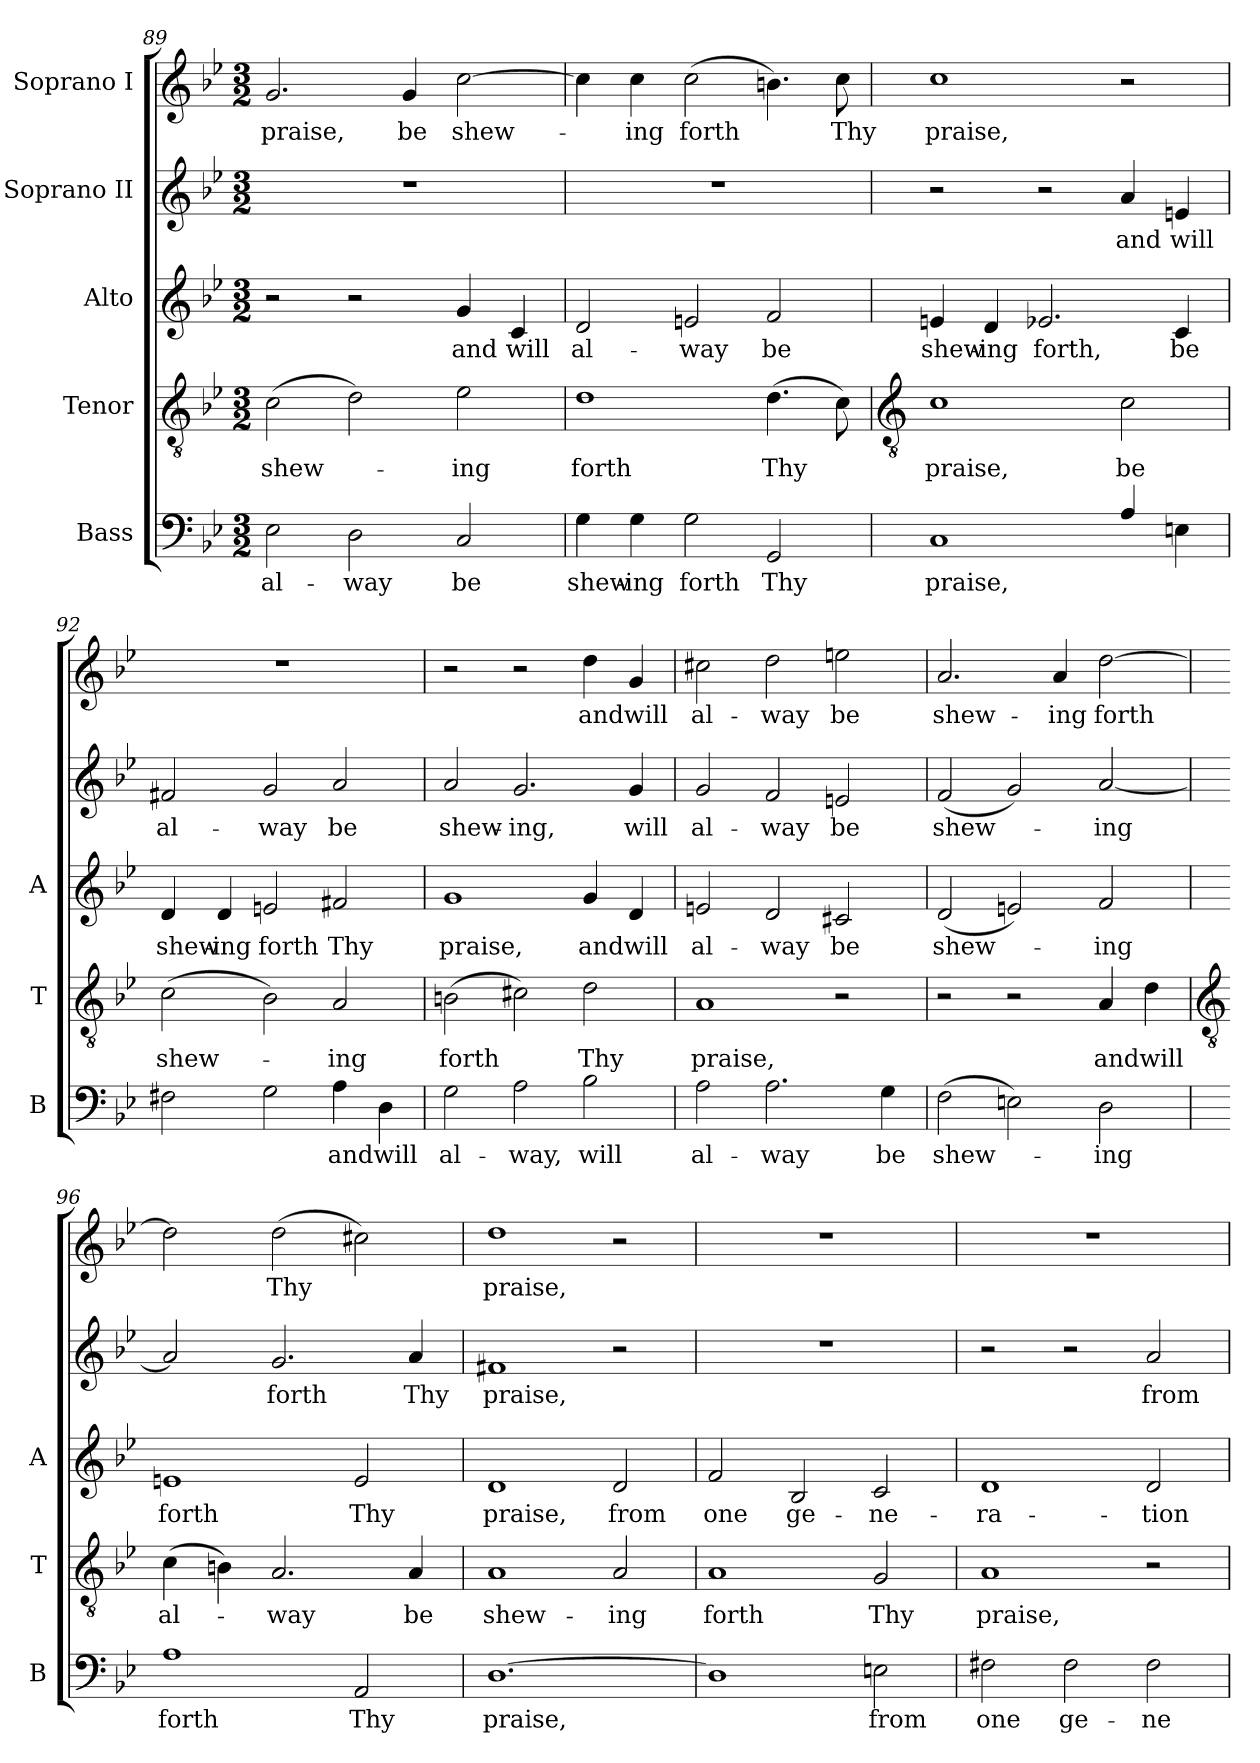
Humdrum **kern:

**kern	**text	**kern	**text	**kern	**text	**kern	**text	**kern	**text
*part5	*part5	*part4	*part4	*part3	*part3	*part2	*part2	*part1	*part1
*staff5	*staff5	*staff4	*staff4	*staff3	*staff3	*staff2	*staff2	*staff1	*staff1
*I"Bass	*	*I"Tenor	*	*I"Alto	*	*I"Soprano II	*	*I"Soprano I	*
*I'B	*	*I'T	*	*I'A	*	*	*	*	*
*clefF4	*	*clefGv2	*	*clefG2	*	*clefG2	*	*clefG2	*
*k[b-e-]	*	*k[b-e-]	*	*k[b-e-]	*	*k[b-e-]	*	*k[b-e-]	*
*M3/2	*	*M3/2	*	*M3/2	*	*M3/2	*	*M3/2	*
=89	=89	=89	=89	=89	=89	=89	=89	=89	=89
!	!LO:LY:b	!	!LO:LY:b	!	!	!	!	!	!LO:LY:b
2E-\	al-	(>2c\	shew-	2r	.	1.r	.	2.g/	praise,
!	!LO:LY:b	!	!	!	!	!	!	!	!
2D\	-way	2d\)	.	2r	.	.	.	.	.
!	!	!	!	!	!	!	!	!	!LO:LY:b
.	.	.	.	.	.	.	.	4g/	be
!	!LO:LY:b	!	!LO:LY:b	!	!LO:LY:b	!	!	!	!LO:LY:b
2C/	be	2e-\	ing	4g/	and	.	.	[2cc\	shew-
!	!	!	!	!	!LO:LY:b	!	!	!	!
.	.	.	.	4c/	will	.	.	.	.
=90	=90	=90	=90	=90	=90	=90	=90	=90	=90
!	!LO:LY:b	!	!LO:LY:b	!	!LO:LY:b	!	!	!	!
4G\	shew-	1d	forth	2d/	al-	1.r	.	4cc\]	.
!	!LO:LY:b	!	!	!	!	!	!	!	!LO:LY:b
4G\	-ing	.	.	.	.	.	.	4cc\	ing
!	!LO:LY:b	!	!	!	!LO:LY:b	!	!	!	!LO:LY:b
2G\	forth	.	.	2en/	-way	.	.	(>2cc\	forth
!	!LO:LY:b	!	!LO:LY:b	!	!LO:LY:b	!	!	!	!
2GG/	Thy	(>4.d\	Thy	2f/	be	.	.	4.bn\)	.
!	!	!	!	!	!	!	!	!	!LO:LY:b
.	.	8c\)	.	.	.	.	.	8cc\	Thy
!!LO:PB:g=z
=91	=91	=91	=91	=91	=91	=91	=91	=91	=91
*	*	*clefGv2	*	*	*	*	*	*	*
!	!LO:LY:b	!	!LO:LY:b	!	!LO:LY:b	!	!	!	!LO:LY:b
1C	praise,	1c	praise,	4en/	shew-	2r	.	1cc	praise,
!	!	!	!	!	!LO:LY:b	!	!	!	!
.	.	.	.	4d/	-ing	.	.	.	.
!	!	!	!	!	!LO:LY:b	!	!	!	!
.	.	.	.	2.e-X/	forth,	2r	.	.	.
!	!	!	!LO:LY:b	!	!	!	!LO:LY:b	!	!
4A/	.	2c\	be	.	.	4a/	and	2r	.
!	!	!	!	!	!LO:LY:b	!	!LO:LY:b	!	!
4En\	.	.	.	4c/	be	4en/	will	.	.
=92	=92	=92	=92	=92	=92	=92	=92	=92	=92
!	!	!	!LO:LY:b	!	!LO:LY:b	!	!LO:LY:b	!	!
2F#X\	.	(>2c\	shew-	4d/	shew-	2f#X/	al-	1.r	.
!	!	!	!	!	!LO:LY:b	!	!	!	!
.	.	.	.	4d/	-ing	.	.	.	.
!	!	!	!	!	!LO:LY:b	!	!LO:LY:b	!	!
2G\	.	2B-\)	.	2en/	forth	2g/	-way	.	.
!	!LO:LY:b	!	!LO:LY:b	!	!LO:LY:b	!	!LO:LY:b	!	!
4A\	and	2A/	ing	2f#X/	Thy	2a/	be	.	.
!	!LO:LY:b	!	!	!	!	!	!	!	!
4D\	will	.	.	.	.	.	.	.	.
=93	=93	=93	=93	=93	=93	=93	=93	=93	=93
!	!LO:LY:b	!	!LO:LY:b	!	!LO:LY:b	!	!LO:LY:b	!	!
2G\	al-	(>2Bn\	forth	1g	praise,	2a/	shew-	2r	.
!	!LO:LY:b	!	!	!	!	!	!LO:LY:b	!	!
2A\	-way,	2c#X\)	.	.	.	2.g/	-ing,	2r	.
!	!LO:LY:b	!	!LO:LY:b	!	!LO:LY:b	!	!	!	!LO:LY:b
2B-\	will	2d\	Thy	4g/	and	.	.	4dd\	and
!	!	!	!	!	!LO:LY:b	!	!LO:LY:b	!	!LO:LY:b
.	.	.	.	4d/	will	4g/	will	4g/	will
=94	=94	=94	=94	=94	=94	=94	=94	=94	=94
!	!LO:LY:b	!	!LO:LY:b	!	!LO:LY:b	!	!LO:LY:b	!	!LO:LY:b
2A\	al-	1A	praise,	2en/	al-	2g/	al-	2cc#X\	al-
!	!LO:LY:b	!	!	!	!LO:LY:b	!	!LO:LY:b	!	!LO:LY:b
2.A\	-way	.	.	2d/	-way	2f/	-way	2dd\	-way
!	!	!	!	!	!LO:LY:b	!	!LO:LY:b	!	!LO:LY:b
.	.	2r	.	2c#X/	be	2en/	be	2een\	be
!	!LO:LY:b	!	!	!	!	!	!	!	!
4G\	be	.	.	.	.	.	.	.	.
=95	=95	=95	=95	=95	=95	=95	=95	=95	=95
!	!LO:LY:b	!	!	!	!LO:LY:b	!	!LO:LY:b	!	!LO:LY:b
(>2F\	shew-	2r	.	(<2d/	shew-	(<2f/	shew-	2.a/	shew-
2En\)	.	2r	.	2en/)	.	2g/)	.	.	.
!	!	!	!	!	!	!	!	!	!LO:LY:b
.	.	.	.	.	.	.	.	4a/	-ing
!	!LO:LY:b	!	!LO:LY:b	!	!LO:LY:b	!	!LO:LY:b	!	!LO:LY:b
2D\	ing	4A/	and	2f/	ing	[2a/	ing	[2dd\	forth
!	!	!	!LO:LY:b	!	!	!	!	!	!
.	.	4d\	will	.	.	.	.	.	.
!!LO:LB:g=z
=96	=96	=96	=96	=96	=96	=96	=96	=96	=96
*	*	*clefGv2	*	*	*	*	*	*	*
!	!LO:LY:b	!	!LO:LY:b	!	!LO:LY:b	!	!	!	!
1A	forth	(>4c\	al-	1en	forth	2a/]	.	2dd\]	.
.	.	4Bn\)	.	.	.	.	.	.	.
!	!	!	!LO:LY:b	!	!	!	!LO:LY:b	!	!LO:LY:b
.	.	2.A/	way	.	.	2.g/	forth	(>2dd\	Thy
!	!LO:LY:b	!	!	!	!LO:LY:b	!	!	!	!
2AA/	Thy	.	.	2e/	Thy	.	.	2cc#X\)	.
!	!	!	!LO:LY:b	!	!	!	!LO:LY:b	!	!
.	.	4A/	be	.	.	4a/	Thy	.	.
=97	=97	=97	=97	=97	=97	=97	=97	=97	=97
!	!LO:LY:b	!	!LO:LY:b	!	!LO:LY:b	!	!LO:LY:b	!	!LO:LY:b
[1.D	praise,	1A	shew-	1d	praise,	1f#X	praise,	1dd	praise,
!	!	!	!LO:LY:b	!	!LO:LY:b	!	!	!	!
.	.	2A/	-ing	2d/	from	2r	.	2r	.
=98	=98	=98	=98	=98	=98	=98	=98	=98	=98
!	!	!	!LO:LY:b	!	!LO:LY:b	!	!	!	!
1D]	.	1A	forth	2f/	one	1.r	.	1.r	.
!	!	!	!	!	!LO:LY:b	!	!	!	!
.	.	.	.	2B-/	ge-	.	.	.	.
!	!LO:LY:b	!	!LO:LY:b	!	!LO:LY:b	!	!	!	!
2En\	from	2G/	Thy	2c/	-ne-	.	.	.	.
=99	=99	=99	=99	=99	=99	=99	=99	=99	=99
!	!LO:LY:b	!	!LO:LY:b	!	!LO:LY:b	!	!	!	!
2F#X\	one	1A	praise,	1d	-ra-	2r	.	1.r	.
!	!LO:LY:b	!	!	!	!	!	!	!	!
2F#\	ge-	.	.	.	.	2r	.	.	.
!	!LO:LY:b	!	!	!	!LO:LY:b	!	!LO:LY:b	!	!
2F#\	-ne-	2r	.	2d/	-tion	2a/	from	.	.
=	=	=	=	=	=	=	=	=	=
*-	*-	*-	*-	*-	*-	*-	*-	*-	*-
